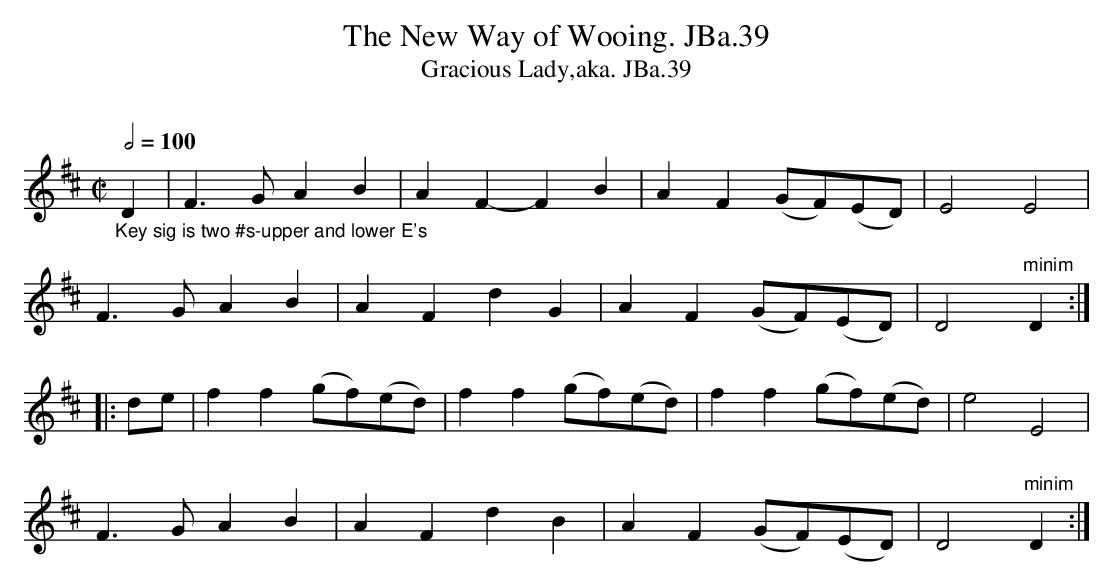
X:1
T:New Way of Wooing. JBa.39, The
T:Gracious Lady,aka. JBa.39
M:C|
L:1/4
Q:1/2=100
O:
K:D major
"_Key sig is two #s-upper and lower E's"
D|F>GAB|AF-FB|A F (G/F/)(E/D/)|E2E2|
F>GAB|AFdG|AF(G/F/)(E/D/)|D2"minim"D:|
|:d/e/|f f (g/f/)(e/d/)|f f (g/f/)(e/d/)|\
f f (g/f/)(e/d/)|e2E2|
F>G AB|A F d B|A F (G/F/)(E/D/)|D2"minim"D:|
